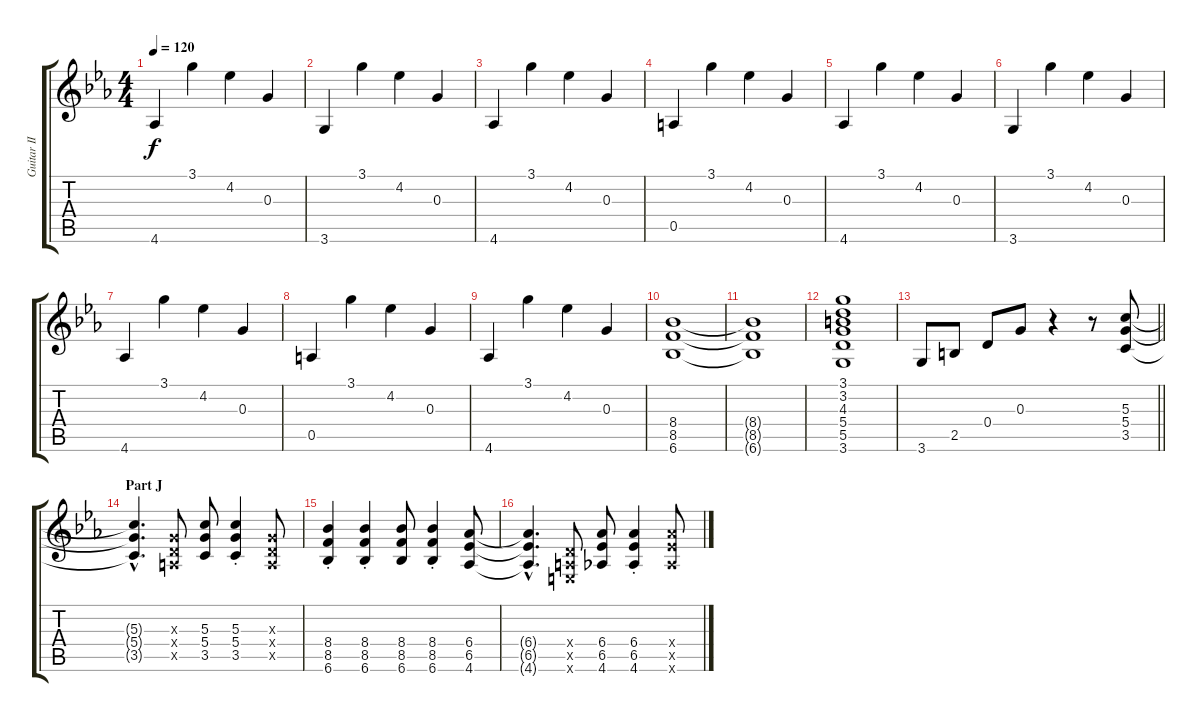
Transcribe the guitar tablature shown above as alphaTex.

\track ("Guitar II" "Guitar II") {instrument distortionguitar}
\staff {score tabs}
\tuning (E4 B3 G3 D3 A2 E2) {hide}
\ts (4 4)
\tempo 120
\clef g2
\ks eb
4.6.4{dy f} 3.1.4 4.2.4 0.3.4 |
3.6.4 3.1.4 4.2.4 0.3.4 |
4.6.4 3.1.4 4.2.4 0.3.4 |
0.5.4 3.1.4 4.2.4 0.3.4 |
4.6.4 3.1.4 4.2.4 0.3.4 |
3.6.4 3.1.4 4.2.4 0.3.4 |
4.6.4 3.1.4 4.2.4 0.3.4 |
0.5.4 3.1.4 4.2.4 0.3.4 |
4.6.4 3.1.4 4.2.4 0.3.4 |
(8.4 8.5 6.6).1 |
(8.4{t} 8.5{t} 6.6{t}).1 |
(3.1 3.2 4.3 5.4 5.5 3.6).1 |
\barLineRight lightlight
3.6.8 2.5.8 0.4.8 0.3.8 r.4 r.8 (5.3 5.4 3.5).8 |
\section ("" "Part J")
(5.3{hac t} 5.4{hac t} 3.5{hac t}).4{d} (0.3{x} 0.4{x} 0.5{x}).8 (5.3 5.4 3.5).8 (5.3{st} 5.4{st} 3.5{st}).4 (0.3{x} 0.4{x} 0.5{x}).8 |
(8.4{st} 8.5{st} 6.6{st}).4 (8.4{st} 8.5{st} 6.6{st}).4 (8.4 8.5 6.6).8 (8.4{st} 8.5{st} 6.6{st}).4 (6.4 6.5 4.6).8 |
(6.4{hac t} 6.5{hac t} 4.6{hac t}).4{d} (0.4{x} 0.5{x} 0.6{x}).8 (6.4 6.5 4.6).8 (6.4{st} 6.5{st} 4.6{st}).4 (6.4{x} 6.5{x} 4.6{x}).8
